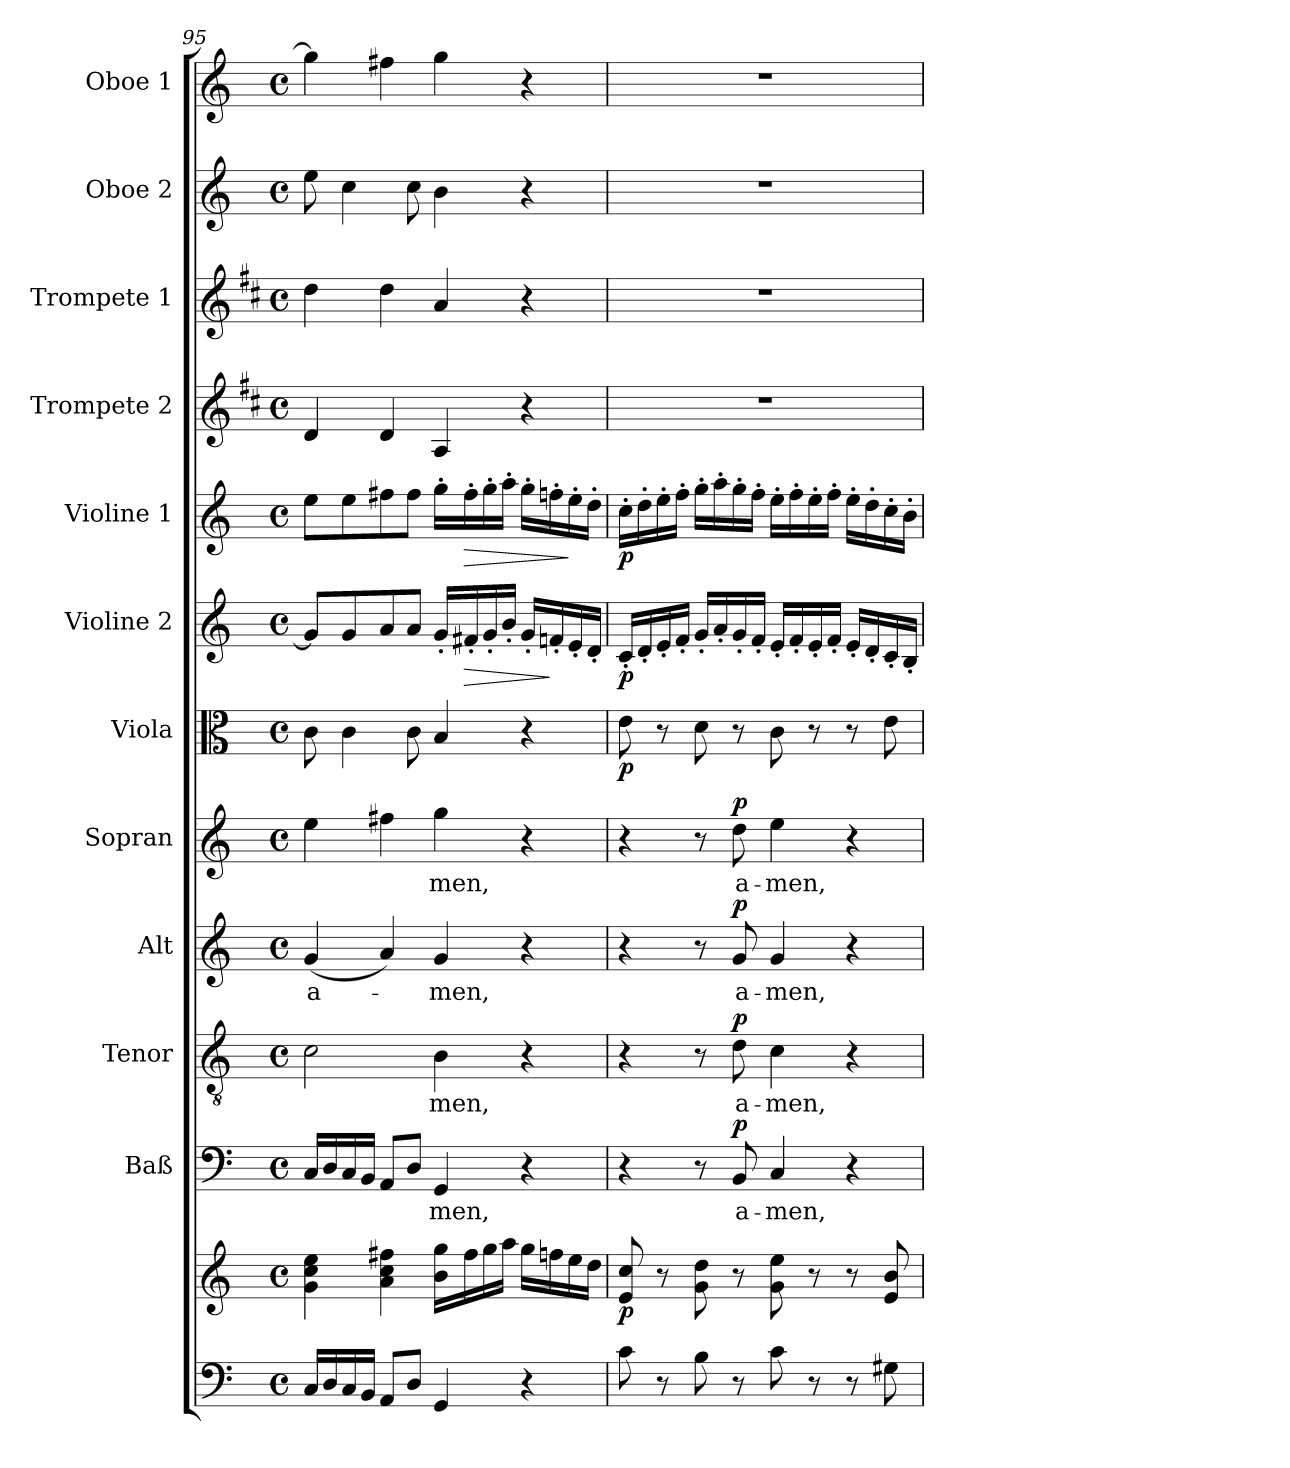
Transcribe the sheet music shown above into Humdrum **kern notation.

**kern	**kern	**dynam	**kern	**text	**dynam	**kern	**text	**dynam	**kern	**text	**dynam	**kern	**text	**dynam	**kern	**dynam	**kern	**dynam	**kern	**dynam	**kern	**kern	**kern	**kern
*part12	*part12	*part12	*part11	*part11	*part11	*part10	*part10	*part10	*part9	*part9	*part9	*part8	*part8	*part8	*part7	*part7	*part6	*part6	*part5	*part5	*part4	*part3	*part2	*part1
*staff13	*staff12	*staff12/13	*staff11	*staff11	*staff11	*staff10	*staff10	*staff10	*staff9	*staff9	*staff9	*staff8	*staff8	*staff8	*staff7	*staff7	*staff6	*staff6	*staff5	*staff5	*staff4	*staff3	*staff2	*staff1
*	*	*	*I"Baß	*	*	*I"Tenor	*	*	*I"Alt	*	*	*I"Sopran	*	*	*I"Viola	*	*I"Violine 2	*	*I"Violine 1	*	*I"Trompete 2	*I"Trompete 1	*I"Oboe 2	*I"Oboe 1
*	*	*	*I'Baß	*	*	*I'Ten	*	*	*I'Alt	*	*	*I'Sop	*	*	*I'Vla.	*	*I'Vln. 2	*	*I'Vln. 1	*	*I'Trp. 2	*I'Trp. 1	*I'Ob. 2	*I'Ob. 1
*clefF4	*clefG2	*	*clefF4	*	*	*clefGv2	*	*	*clefG2	*	*	*clefG2	*	*	*clefC3	*	*clefG2	*	*clefG2	*	*clefG2	*clefG2	*clefG2	*clefG2
*	*	*	*	*	*	*	*	*	*	*	*	*	*	*	*	*	*	*	*	*	*ITrd1c2	*ITrd1c2	*	*
*k[]	*k[]	*	*k[]	*	*	*k[]	*	*	*k[]	*	*	*k[]	*	*	*k[]	*	*k[]	*	*k[]	*	*k[]	*k[]	*k[]	*k[]
*C:	*C:	*	*C:	*	*	*C:	*	*	*C:	*	*	*C:	*	*	*C:	*	*C:	*	*C:	*	*C:	*C:	*C:	*C:
*M4/4	*M4/4	*	*M4/4	*	*	*M4/4	*	*	*M4/4	*	*	*M4/4	*	*	*M4/4	*	*M4/4	*	*M4/4	*	*M4/4	*M4/4	*M4/4	*M4/4
*met(c)	*met(c)	*	*met(c)	*	*	*met(c)	*	*	*met(c)	*	*	*met(c)	*	*	*met(c)	*	*met(c)	*	*met(c)	*	*met(c)	*met(c)	*met(c)	*met(c)
=95	=95	=95	=95	=95	=95	=95	=95	=95	=95	=95	=95	=95	=95	=95	=95	=95	=95	=95	=95	=95	=95	=95	=95	=95
!	!	!	!	!	!	!	!	!	!	!LO:LY:b	!	!	!	!	!	!	!	!	!	!	!	!	!	!
16C/LL	4g\ 4cc\ 4ee\	.	16C/LL	.	.	2c\	.	.	(<4g/	a-	.	4ee\	.	.	8c\	.	8g/L]	.	8ee\L	.	4c/	4cc\	8ee\	4gg\]
16D/	.	.	16D/	.	.	.	.	.	.	.	.	.	.	.	.	.	.	.	.	.	.	.	.	.
16C/	.	.	16C/	.	.	.	.	.	.	.	.	.	.	.	4c\	.	8g/	.	8ee\	.	.	.	4cc\	.
16BB/JJ	.	.	16BB/JJ	.	.	.	.	.	.	.	.	.	.	.	.	.	.	.	.	.	.	.	.	.
8AA/L	4a\ 4cc\ 4ff#X\	.	8AA/L	.	.	.	.	.	4a/)	.	.	4ff#X\	.	.	.	.	8a/	.	8ff#X\	.	4c/	4cc\	.	4ff#X\
8D/J	.	.	8D/J	.	.	.	.	.	.	.	.	.	.	.	8c\	.	8a/J	.	8ff#\J	.	.	.	8cc\	.
!	!	!	!	!LO:LY:b	!	!	!LO:LY:b	!	!	!LO:LY:b	!	!	!LO:LY:b	!	!	!	!	!	!	!	!	!	!	!
4GG/	16b\ 16gg\LL	.	4GG/	-men,	.	4B\	-men,	.	4g/	-men,	.	4gg\	-men,	.	4B/	.	16g'</LL	.	16gg'>\LL	.	4G/	4g/	4b\	4gg\
!	!	!	!	!	!	!	!	!	!	!	!	!	!	!	!	!	!	!LO:HP:b	!	!LO:HP:b	!	!	!	!
.	16ff#\	.	.	.	.	.	.	.	.	.	.	.	.	.	.	.	16f#X'</	>	16ff#'>\	>	.	.	.	.
.	16gg\	.	.	.	.	.	.	.	.	.	.	.	.	.	.	.	16g'</	.	16gg'>\	.	.	.	.	.
.	16aa\JJ	.	.	.	.	.	.	.	.	.	.	.	.	.	.	.	16b'</JJ	.	16aa'>\JJ	.	.	.	.	.
4r	16gg\LL	.	4r	.	.	4r	.	.	4r	.	.	4r	.	.	4r	.	16g'</LL	.	16gg'>\LL	.	4r	4r	4r	4r
.	16ffn\	.	.	.	.	.	.	.	.	.	.	.	.	.	.	.	16fn'</	]	16ffn'>\	.	.	.	.	.
.	16ee\	.	.	.	.	.	.	.	.	.	.	.	.	.	.	.	16e'</	.	16ee'>\	]	.	.	.	.
.	16dd\JJ	.	.	.	.	.	.	.	.	.	.	.	.	.	.	.	16d'</JJ	.	16dd'>\JJ	.	.	.	.	.
=96	=96	=96	=96	=96	=96	=96	=96	=96	=96	=96	=96	=96	=96	=96	=96	=96	=96	=96	=96	=96	=96	=96	=96	=96
!	!	!LO:DY:b	!	!	!	!	!	!	!	!	!	!	!	!	!	!LO:DY:b	!	!LO:DY:b	!	!LO:DY:b	!	!	!	!
8c\	8e/ 8cc/	p	4r	.	.	4r	.	.	4r	.	.	4r	.	.	8e\	p	16c'</LL	p	16cc'>\LL	p	1r	1r	1r	1r
.	.	.	.	.	.	.	.	.	.	.	.	.	.	.	.	.	16d'</	.	16dd'>\	.	.	.	.	.
8r	8r	.	.	.	.	.	.	.	.	.	.	.	.	.	8r	.	16e'</	.	16ee'>\	.	.	.	.	.
.	.	.	.	.	.	.	.	.	.	.	.	.	.	.	.	.	16f'</JJ	.	16ff'>\JJ	.	.	.	.	.
8B\	8g\ 8dd\	.	8r	.	.	8r	.	.	8r	.	.	8r	.	.	8d\	.	16g'</LL	.	16gg'>\LL	.	.	.	.	.
.	.	.	.	.	.	.	.	.	.	.	.	.	.	.	.	.	16a'</	.	16aa'>\	.	.	.	.	.
!	!	!	!	!LO:LY:b	!LO:DY:a	!	!LO:LY:b	!LO:DY:a	!	!LO:LY:b	!LO:DY:a	!	!LO:LY:b	!LO:DY:a	!	!	!	!	!	!	!	!	!	!
8r	8r	.	8BB/	a-	p	8d\	a-	p	8g/	a-	p	8dd\	a-	p	8r	.	16g'</	.	16gg'>\	.	.	.	.	.
.	.	.	.	.	.	.	.	.	.	.	.	.	.	.	.	.	16f'</JJ	.	16ff'>\JJ	.	.	.	.	.
!	!	!	!	!LO:LY:b	!	!	!LO:LY:b	!	!	!LO:LY:b	!	!	!LO:LY:b	!	!	!	!	!	!	!	!	!	!	!
8c\	8g\ 8ee\	.	4C/	-men,	.	4c\	-men,	.	4g/	-men,	.	4ee\	-men,	.	8c\	.	16e'</LL	.	16ee'>\LL	.	.	.	.	.
.	.	.	.	.	.	.	.	.	.	.	.	.	.	.	.	.	16f'</	.	16ff'>\	.	.	.	.	.
8r	8r	.	.	.	.	.	.	.	.	.	.	.	.	.	8r	.	16e'</	.	16ee'>\	.	.	.	.	.
.	.	.	.	.	.	.	.	.	.	.	.	.	.	.	.	.	16f'</JJ	.	16ff'>\JJ	.	.	.	.	.
8r	8r	.	4r	.	.	4r	.	.	4r	.	.	4r	.	.	8r	.	16e'</LL	.	16ee'>\LL	.	.	.	.	.
.	.	.	.	.	.	.	.	.	.	.	.	.	.	.	.	.	16d'</	.	16dd'>\	.	.	.	.	.
8G#X\	8e/ 8b/	.	.	.	.	.	.	.	.	.	.	.	.	.	8e\	.	16c'</	.	16cc'>\	.	.	.	.	.
.	.	.	.	.	.	.	.	.	.	.	.	.	.	.	.	.	16B'</JJ	.	16b'>\JJ	.	.	.	.	.
=	=	=	=	=	=	=	=	=	=	=	=	=	=	=	=	=	=	=	=	=	=	=	=	=
*-	*-	*-	*-	*-	*-	*-	*-	*-	*-	*-	*-	*-	*-	*-	*-	*-	*-	*-	*-	*-	*-	*-	*-	*-
